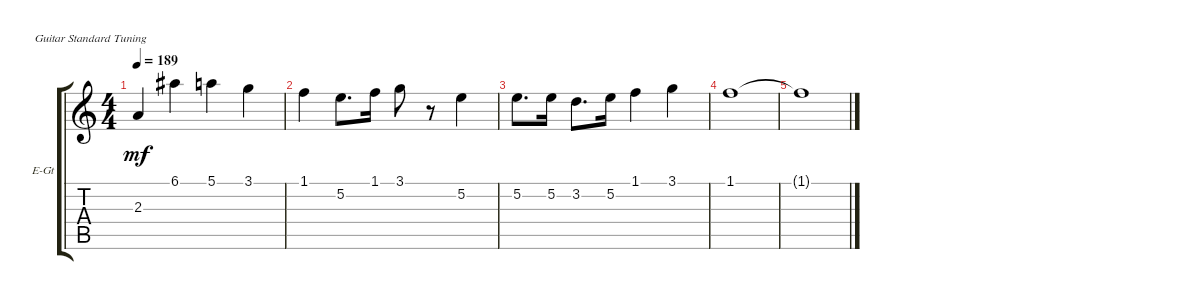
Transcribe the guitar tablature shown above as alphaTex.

\defaultSystemsLayout 4
\bracketExtendMode groupsimilarinstruments
\firstSystemTrackNameOrientation horizontal
\otherSystemsTrackNameOrientation horizontal
\track ("Vocal" "E-Gt") {instrument electricguitarclean}
\staff {score tabs}
\tuning (E4 B3 G3 D3 A2 E2)
\ts (4 4)
\tempo 189
\clef g2
\ks c
2.3.4{dy mf} 6.1.4 5.1.4 3.1.4 |
1.1.4 5.2.8{d} 1.1.16 3.1.8 r.8 5.2.4 |
5.2.8{d} 5.2.16 3.2.8{d} 5.2.16 1.1.4 3.1.4 |
1.1.1 |
1.1{t}.1
